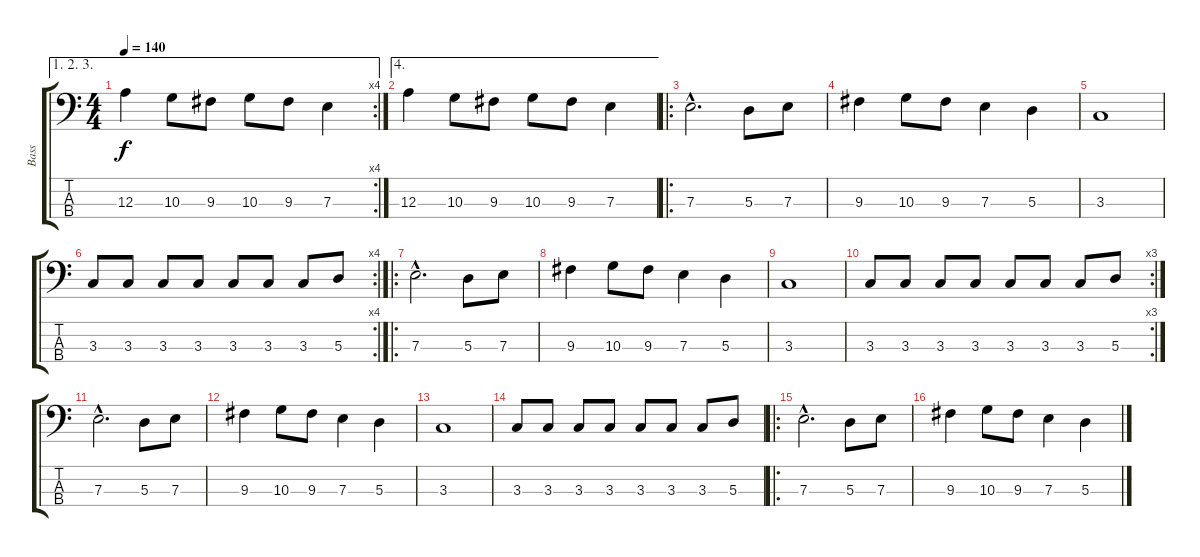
\track ("Bass" "Bass") {instrument electricbasspick}
\staff {score tabs}
\tuning (G2 D2 A1 E1) {hide}
\ae (1 2 3)
\rc 4
\ts (4 4)
\tempo 140
\clef f4
\ks c
12.3.4{dy f} 10.3.8 9.3.8 10.3.8 9.3.8 7.3.4 |
\ae 4
12.3.4 10.3.8 9.3.8 10.3.8 9.3.8 7.3.4 |
\ro
7.3{hac}.2{d} 5.3.8 7.3.8 |
9.3.4 10.3.8 9.3.8 7.3.4 5.3.4 |
3.3.1 |
\rc 4
3.3.8 3.3.8 3.3.8 3.3.8 3.3.8 3.3.8 3.3.8 5.3.8 |
\ro
7.3{hac}.2{d} 5.3.8 7.3.8 |
9.3.4 10.3.8 9.3.8 7.3.4 5.3.4 |
3.3.1 |
\rc 3
3.3.8 3.3.8 3.3.8 3.3.8 3.3.8 3.3.8 3.3.8 5.3.8 |
7.3{hac}.2{d} 5.3.8 7.3.8 |
9.3.4 10.3.8 9.3.8 7.3.4 5.3.4 |
3.3.1 |
3.3.8 3.3.8 3.3.8 3.3.8 3.3.8 3.3.8 3.3.8 5.3.8 |
\ro
7.3{hac}.2{d} 5.3.8 7.3.8 |
9.3.4 10.3.8 9.3.8 7.3.4 5.3.4
